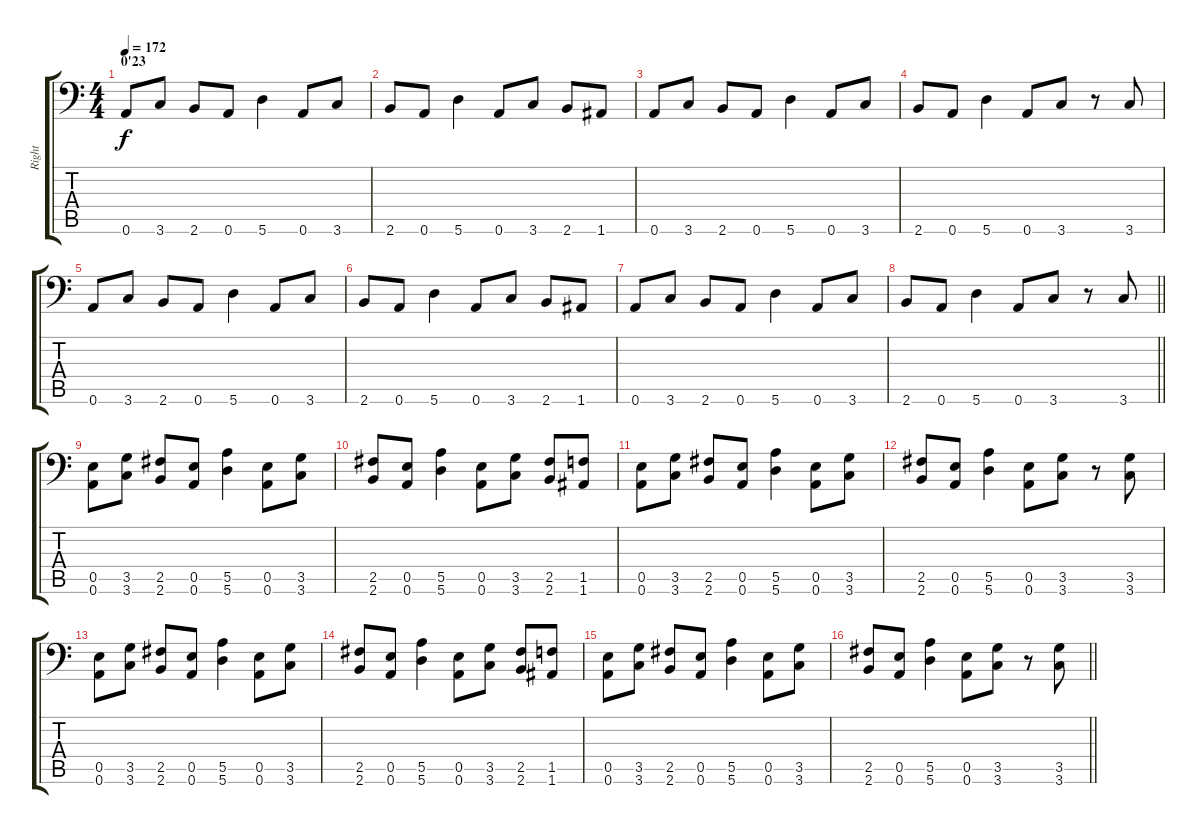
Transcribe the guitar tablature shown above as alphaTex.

\track ("Right" "Right") {instrument distortionguitar}
\staff {score tabs}
\tuning (B3 Gb3 D3 A2 E2 A1) {hide}
\ts (4 4)
\section ("" "0'23")
\tempo 172
\clef f4
\ks c
0.6.8{dy f} 3.6.8 2.6.8 0.6.8 5.6.4 0.6.8 3.6.8 |
2.6.8 0.6.8 5.6.4 0.6.8 3.6.8 2.6.8 1.6.8 |
0.6.8 3.6.8 2.6.8 0.6.8 5.6.4 0.6.8 3.6.8 |
2.6.8 0.6.8 5.6.4 0.6.8 3.6.8 r.8 3.6.8 |
0.6.8 3.6.8 2.6.8 0.6.8 5.6.4 0.6.8 3.6.8 |
2.6.8 0.6.8 5.6.4 0.6.8 3.6.8 2.6.8 1.6.8 |
0.6.8 3.6.8 2.6.8 0.6.8 5.6.4 0.6.8 3.6.8 |
\barLineRight lightlight
2.6.8 0.6.8 5.6.4 0.6.8 3.6.8 r.8 3.6.8 |
(0.5 0.6).8 (3.5 3.6).8 (2.5 2.6).8 (0.5 0.6).8 (5.5 5.6).4 (0.5 0.6).8 (3.5 3.6).8 |
(2.5 2.6).8 (0.5 0.6).8 (5.5 5.6).4 (0.5 0.6).8 (3.5 3.6).8 (2.5 2.6).8 (1.5 1.6).8 |
(0.5 0.6).8 (3.5 3.6).8 (2.5 2.6).8 (0.5 0.6).8 (5.5 5.6).4 (0.5 0.6).8 (3.5 3.6).8 |
(2.5 2.6).8 (0.5 0.6).8 (5.5 5.6).4 (0.5 0.6).8 (3.5 3.6).8 r.8 (3.5 3.6).8 |
(0.5 0.6).8 (3.5 3.6).8 (2.5 2.6).8 (0.5 0.6).8 (5.5 5.6).4 (0.5 0.6).8 (3.5 3.6).8 |
(2.5 2.6).8 (0.5 0.6).8 (5.5 5.6).4 (0.5 0.6).8 (3.5 3.6).8 (2.5 2.6).8 (1.5 1.6).8 |
(0.5 0.6).8 (3.5 3.6).8 (2.5 2.6).8 (0.5 0.6).8 (5.5 5.6).4 (0.5 0.6).8 (3.5 3.6).8 |
\barLineRight lightlight
(2.5 2.6).8 (0.5 0.6).8 (5.5 5.6).4 (0.5 0.6).8 (3.5 3.6).8 r.8 (3.5 3.6).8
